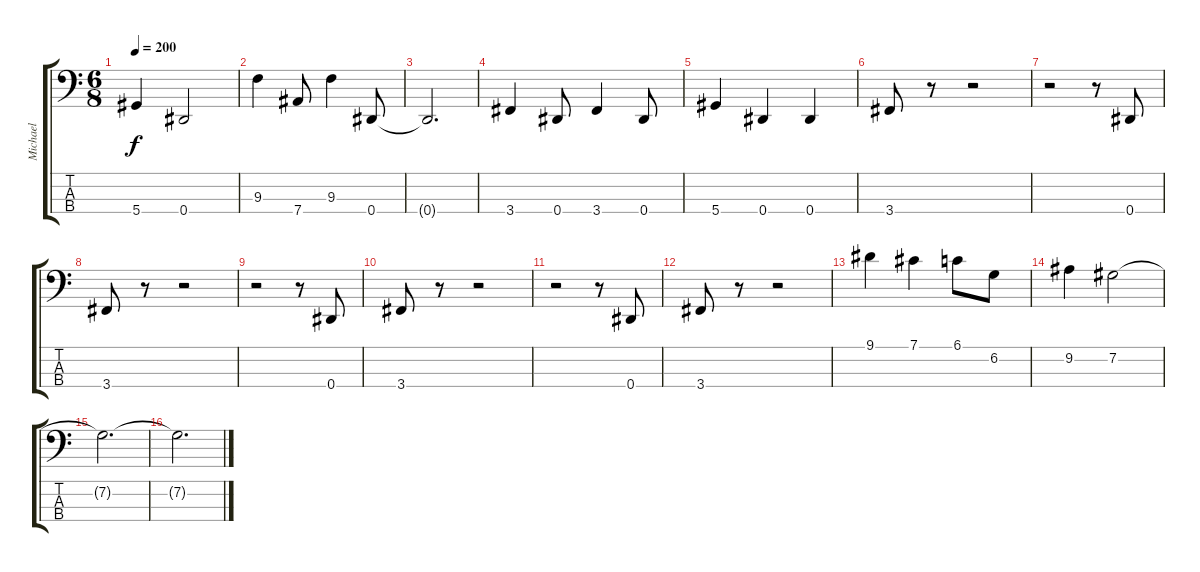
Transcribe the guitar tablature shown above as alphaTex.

\track ("Michael" "Michael") {instrument electricbassfinger}
\staff {score tabs}
\tuning (Gb2 Db2 Ab1 Eb1) {hide}
\ts (6 8)
\tempo 200
\clef f4
\ks c
5.4.4{dy f} 0.4.2 |
9.3.4 7.4.8 9.3.4 0.4.8 |
0.4{t}.2{d} |
3.4.4 0.4.8 3.4.4 0.4.8 |
5.4.4 0.4.4 0.4.4 |
3.4.8 r.8 r.2 |
r.2 r.8 0.4.8 |
3.4.8 r.8 r.2 |
r.2 r.8 0.4.8 |
3.4.8 r.8 r.2 |
r.2 r.8 0.4.8 |
3.4.8 r.8 r.2 |
9.1.4 7.1.4 6.1.8 6.2.8 |
9.2.4 7.2.2 |
7.2{t}.2{d} |
7.2{t}.2{d}
